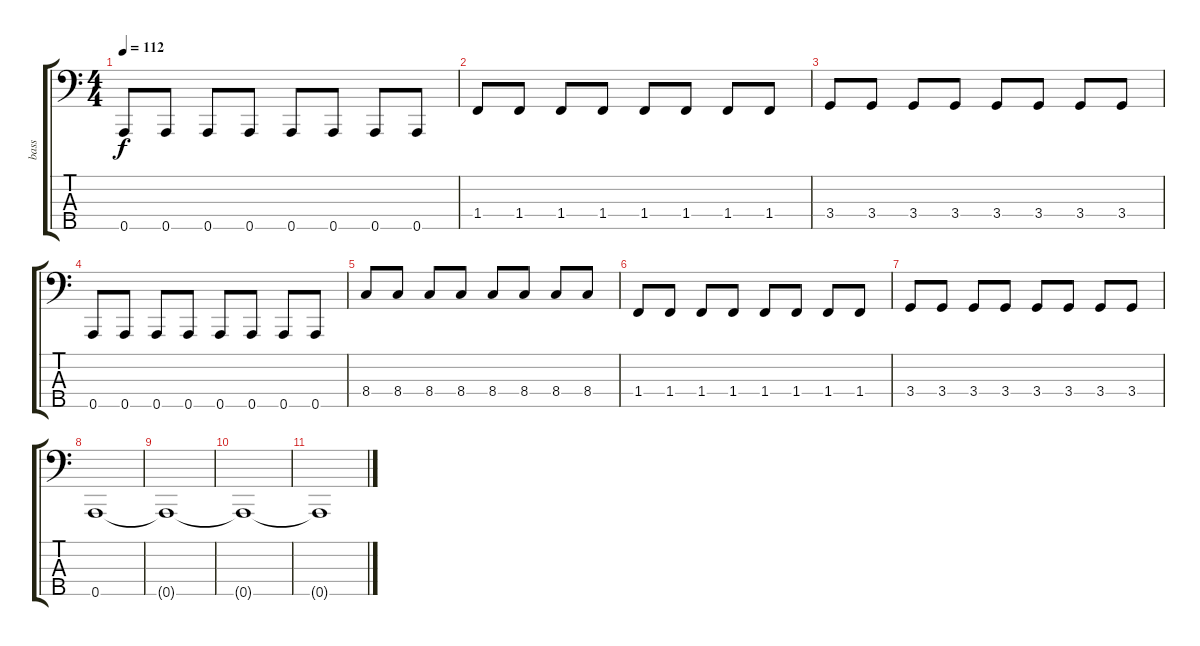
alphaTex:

\track ("bass" "bass") {instrument electricbasspick}
\staff {score tabs}
\tuning (G2 D2 A1 E1 A0) {hide}
\ts (4 4)
\tempo 112
\clef f4
\ks c
0.5.8{dy f} 0.5.8 0.5.8 0.5.8 0.5.8 0.5.8 0.5.8 0.5.8 |
1.4.8 1.4.8 1.4.8 1.4.8 1.4.8 1.4.8 1.4.8 1.4.8 |
3.4.8 3.4.8 3.4.8 3.4.8 3.4.8 3.4.8 3.4.8 3.4.8 |
0.5.8 0.5.8 0.5.8 0.5.8 0.5.8 0.5.8 0.5.8 0.5.8 |
8.4.8 8.4.8 8.4.8 8.4.8 8.4.8 8.4.8 8.4.8 8.4.8 |
1.4.8 1.4.8 1.4.8 1.4.8 1.4.8 1.4.8 1.4.8 1.4.8 |
3.4.8 3.4.8 3.4.8 3.4.8 3.4.8 3.4.8 3.4.8 3.4.8 |
0.5.1 |
0.5{t}.1 |
0.5{t}.1 |
0.5{t}.1
